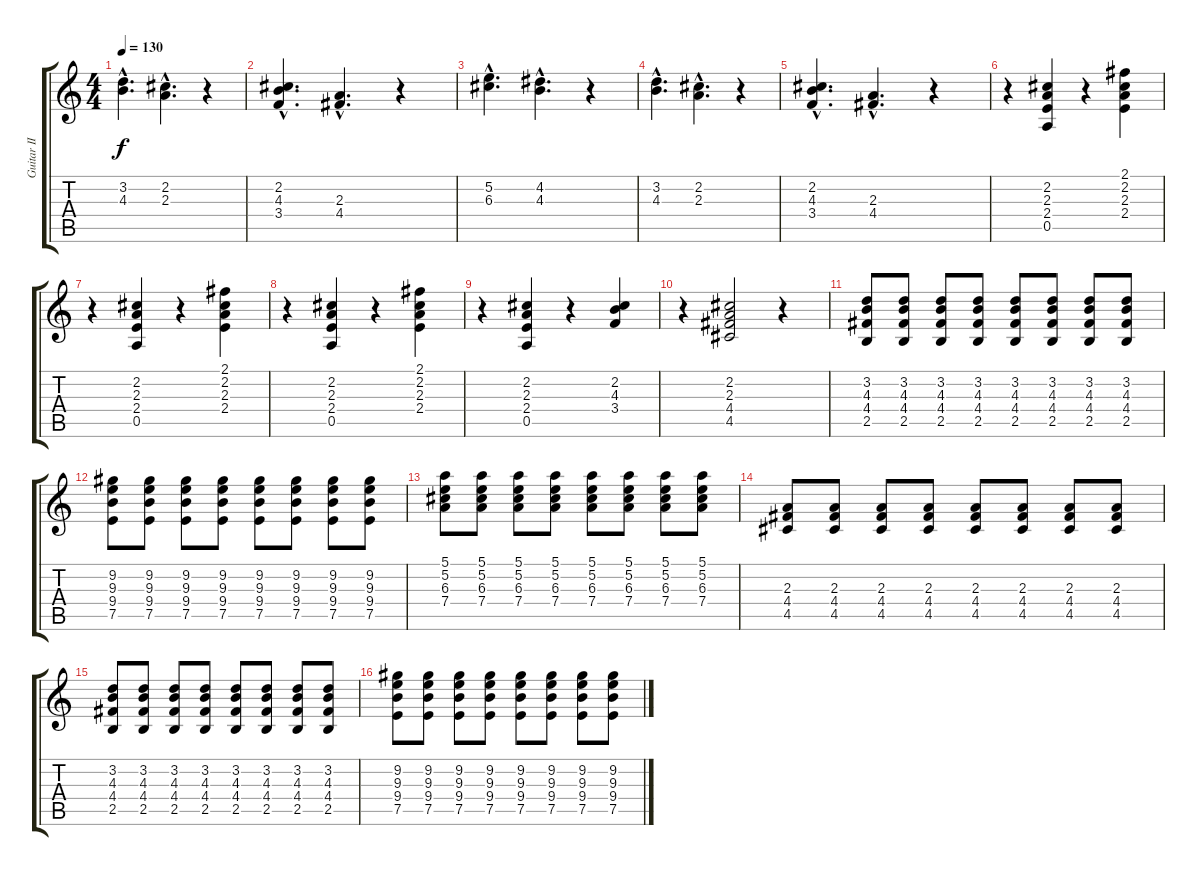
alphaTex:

\track ("Guitar II" "Guitar II") {instrument electricguitarmuted}
\staff {score tabs}
\tuning (E4 B3 G3 D3 A2 E2) {hide}
\ts (4 4)
\tempo 130
\clef g2
\ks c
(3.2{hac} 4.3{hac}).4{d dy f} (2.2{hac} 2.3{hac}).4{d} r.4 |
(2.2{hac} 4.3{hac} 3.4{hac}).4{d} (2.3{hac} 4.4{hac}).4{d} r.4 |
(5.2{hac} 6.3{hac}).4{d} (4.2{hac} 4.3{hac}).4{d} r.4 |
(3.2{hac} 4.3{hac}).4{d} (2.2{hac} 2.3{hac}).4{d} r.4 |
(2.2{hac} 4.3{hac} 3.4{hac}).4{d} (2.3{hac} 4.4{hac}).4{d} r.4 |
r.4 (2.2 2.3 2.4 0.5).4 r.4 (2.1 2.2 2.3 2.4).4 |
r.4 (2.2 2.3 2.4 0.5).4 r.4 (2.1 2.2 2.3 2.4).4 |
r.4 (2.2 2.3 2.4 0.5).4 r.4 (2.1 2.2 2.3 2.4).4 |
r.4 (2.2 2.3 2.4 0.5).4 r.4 (2.2 4.3 3.4).4 |
r.4 (2.2 2.3 4.4 4.5).2 r.4 |
(3.2 4.3 4.4 2.5).8{volume 10} (3.2 4.3 4.4 2.5).8 (3.2 4.3 4.4 2.5).8 (3.2 4.3 4.4 2.5).8 (3.2 4.3 4.4 2.5).8 (3.2 4.3 4.4 2.5).8 (3.2 4.3 4.4 2.5).8 (3.2 4.3 4.4 2.5).8 |
(9.2 9.3 9.4 7.5).8 (9.2 9.3 9.4 7.5).8 (9.2 9.3 9.4 7.5).8 (9.2 9.3 9.4 7.5).8 (9.2 9.3 9.4 7.5).8 (9.2 9.3 9.4 7.5).8 (9.2 9.3 9.4 7.5).8 (9.2 9.3 9.4 7.5).8 |
(5.1 5.2 6.3 7.4).8 (5.1 5.2 6.3 7.4).8 (5.1 5.2 6.3 7.4).8 (5.1 5.2 6.3 7.4).8 (5.1 5.2 6.3 7.4).8 (5.1 5.2 6.3 7.4).8 (5.1 5.2 6.3 7.4).8 (5.1 5.2 6.3 7.4).8 |
(2.3 4.4 4.5).8 (2.3 4.4 4.5).8 (2.3 4.4 4.5).8 (2.3 4.4 4.5).8 (2.3 4.4 4.5).8 (2.3 4.4 4.5).8 (2.3 4.4 4.5).8 (2.3 4.4 4.5).8 |
(3.2 4.3 4.4 2.5).8{volume 10} (3.2 4.3 4.4 2.5).8 (3.2 4.3 4.4 2.5).8 (3.2 4.3 4.4 2.5).8 (3.2 4.3 4.4 2.5).8 (3.2 4.3 4.4 2.5).8 (3.2 4.3 4.4 2.5).8 (3.2 4.3 4.4 2.5).8 |
(9.2 9.3 9.4 7.5).8 (9.2 9.3 9.4 7.5).8 (9.2 9.3 9.4 7.5).8 (9.2 9.3 9.4 7.5).8 (9.2 9.3 9.4 7.5).8 (9.2 9.3 9.4 7.5).8 (9.2 9.3 9.4 7.5).8 (9.2 9.3 9.4 7.5).8
